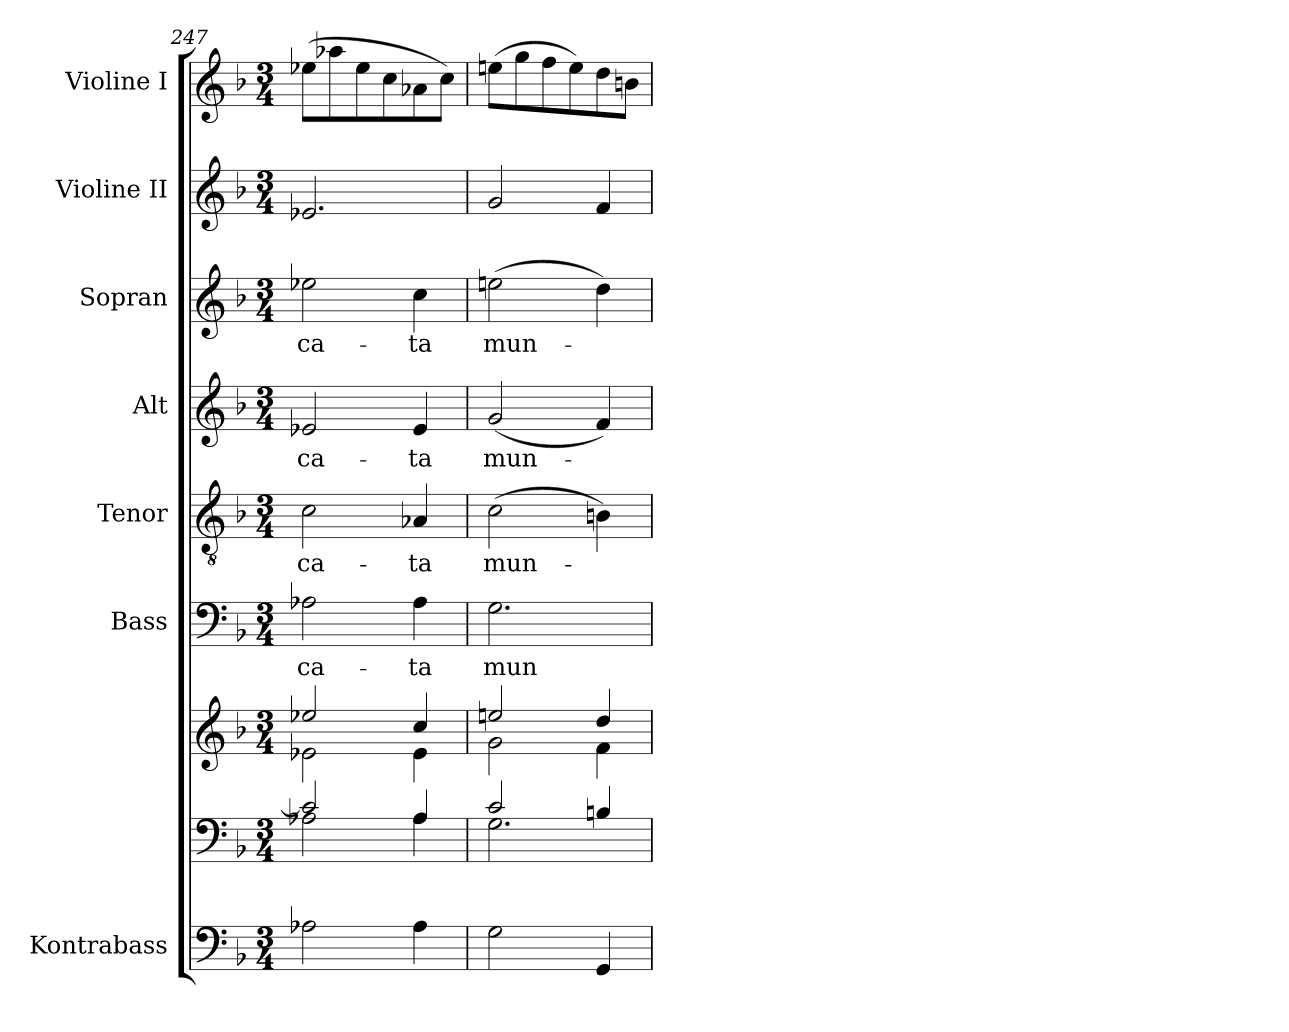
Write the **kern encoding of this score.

**kern	**kern	**kern	**kern	**text	**kern	**text	**kern	**text	**kern	**text	**kern	**kern
*part8	*part7	*part7	*part6	*part6	*part5	*part5	*part4	*part4	*part3	*part3	*part2	*part1
*staff9	*staff8	*staff7	*staff6	*staff6	*staff5	*staff5	*staff4	*staff4	*staff3	*staff3	*staff2	*staff1
*I"Kontrabass	*	*	*I"Bass	*	*I"Tenor	*	*I"Alt	*	*I"Sopran	*	*I"Violine II	*I"Violine I
*I'Kb.	*	*	*I'B.	*	*I'T.	*	*I'A.	*	*I'S.	*	*I'Vl. II	*I'Vl. I
*clefF4	*clefF4	*clefG2	*clefF4	*	*clefGv2	*	*clefG2	*	*clefG2	*	*clefG2	*clefG2
*ITrd7c12	*	*	*	*	*	*	*	*	*	*	*	*
*k[b-]	*k[b-]	*k[b-]	*k[b-]	*	*k[b-]	*	*k[b-]	*	*k[b-]	*	*k[b-]	*k[b-]
*F:	*F:	*F:	*F:	*	*F:	*	*F:	*	*F:	*	*F:	*F:
*M3/4	*M3/4	*M3/4	*M3/4	*	*M3/4	*	*M3/4	*	*M3/4	*	*M3/4	*M3/4
=247	=247	=247	=247	=247	=247	=247	=247	=247	=247	=247	=247	=247
*	*^	*^	*	*	*	*	*	*	*	*	*	*
!	!	!	!	!	!	!LO:LY:b	!	!LO:LY:b	!	!LO:LY:b	!	!LO:LY:b	!	!
2AA-X\	2c/]	2A-X\	2ee-X/	2e-X\	2A-X\	-ca-	2c\	-ca-	2e-X/	-ca-	2ee-X\	-ca-	2.e-X/	(>8ee-X\L
.	.	.	.	.	.	.	.	.	.	.	.	.	.	8aa-X\
.	.	.	.	.	.	.	.	.	.	.	.	.	.	8ee-\
.	.	.	.	.	.	.	.	.	.	.	.	.	.	8cc\
!	!	!	!	!	!	!LO:LY:b	!	!LO:LY:b	!	!LO:LY:b	!	!LO:LY:b	!	!
4AA-\	4A-/	4A-\	4cc/	4e-\	4A-\	-ta	4A-X/	-ta	4e-/	-ta	4cc\	-ta	.	8a-X\
.	.	.	.	.	.	.	.	.	.	.	.	.	.	8cc\J)
=248	=248	=248	=248	=248	=248	=248	=248	=248	=248	=248	=248	=248	=248	=248
!	!	!	!	!	!	!LO:LY:b	!	!LO:LY:b	!	!LO:LY:b	!	!LO:LY:b	!	!
2GG\	2c/	2.G\	2een/	2g\	2.G\	mun-	(>2c\	mun-	(<2g/	mun-	(>2een\	mun-	2g/	(>8een\L
.	.	.	.	.	.	.	.	.	.	.	.	.	.	8gg\
.	.	.	.	.	.	.	.	.	.	.	.	.	.	8ff\
.	.	.	.	.	.	.	.	.	.	.	.	.	.	8ee\)
4GGG/	4Bn/	.	4dd/	4f\	.	.	4Bn\)	.	4f/)	.	4dd\)	.	4f/	8dd\
.	.	.	.	.	.	.	.	.	.	.	.	.	.	8bn\J
*	*v	*v	*	*	*	*	*	*	*	*	*	*	*	*
*	*	*v	*v	*	*	*	*	*	*	*	*	*	*
=	=	=	=	=	=	=	=	=	=	=	=	=
*-	*-	*-	*-	*-	*-	*-	*-	*-	*-	*-	*-	*-
